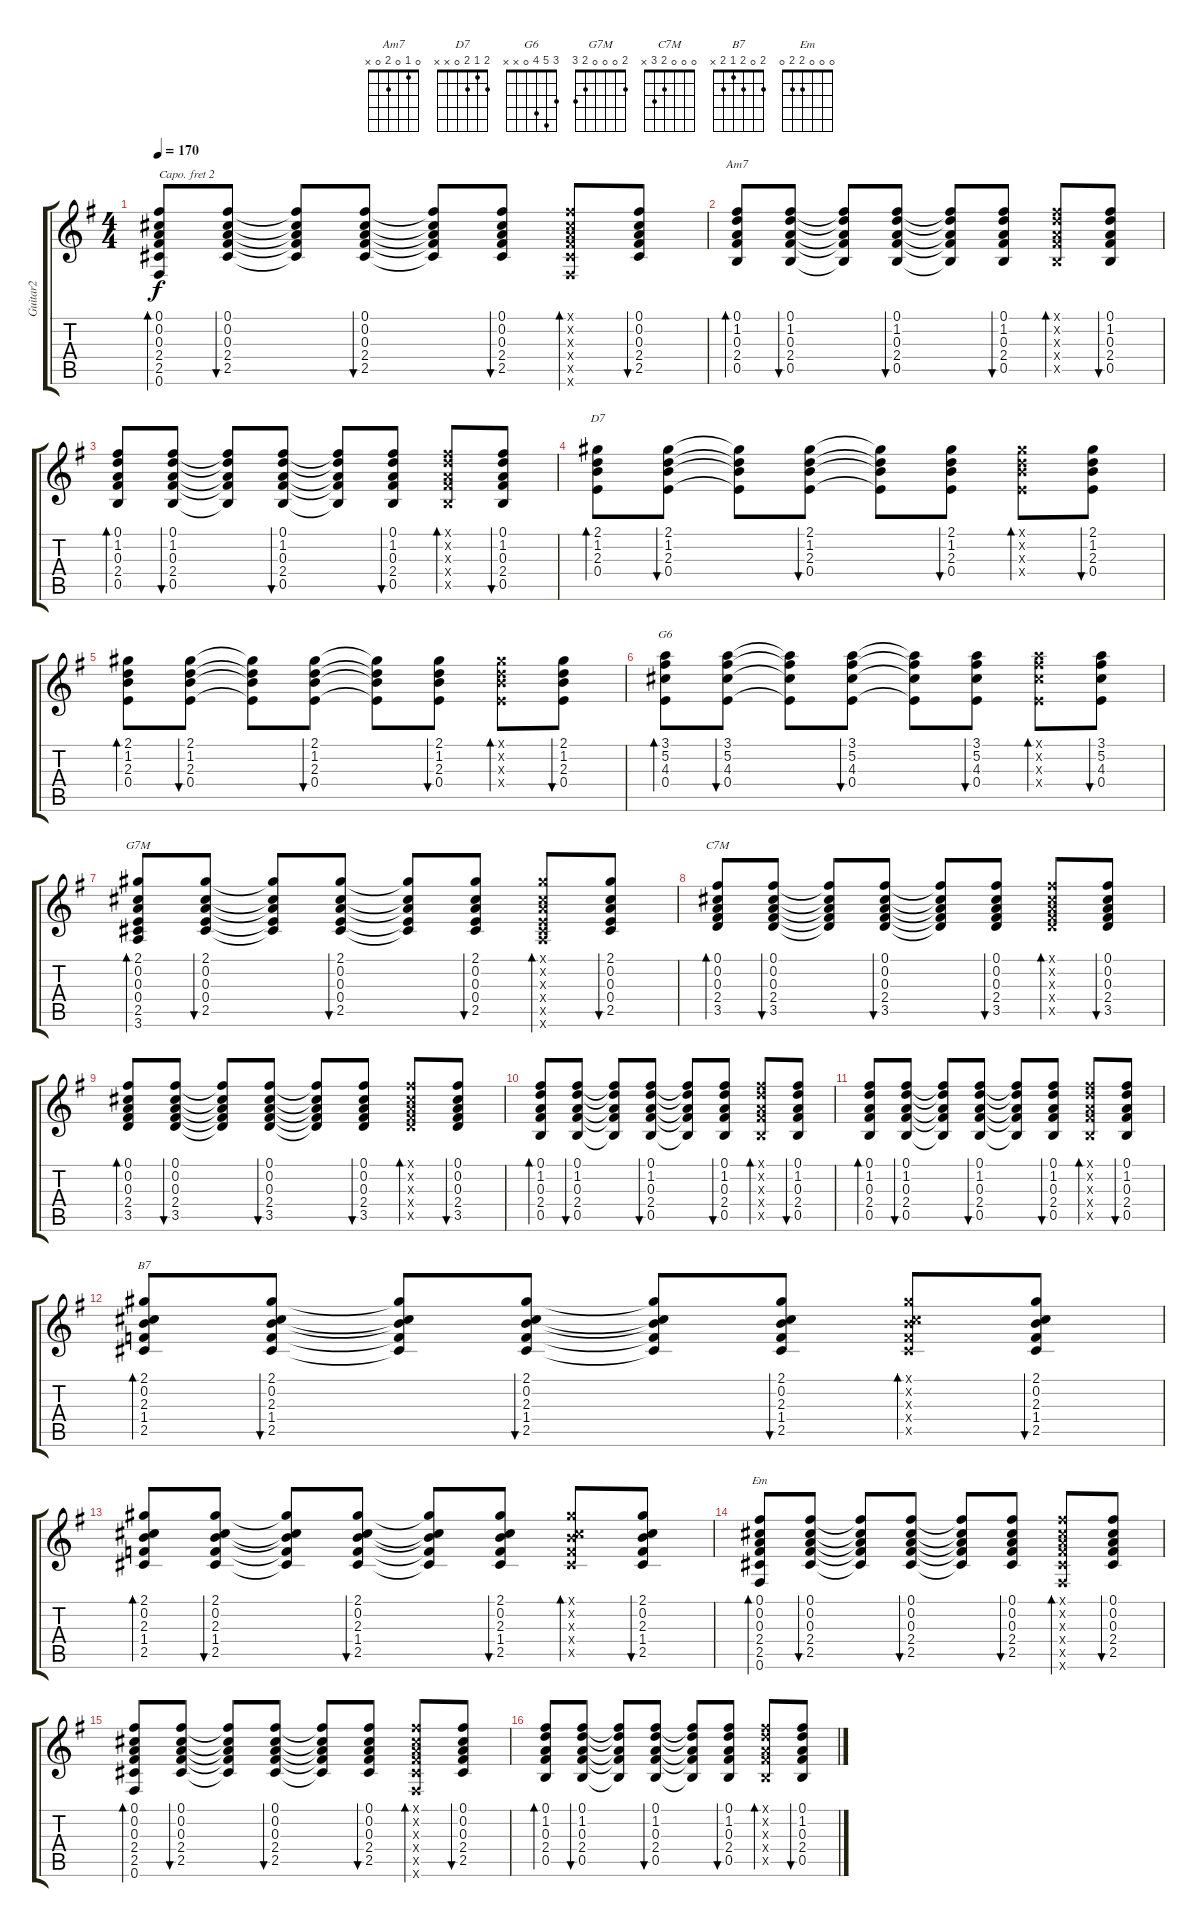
\track ("Guitar2" "Guitar2") {instrument acousticguitarnylon}
\staff {score tabs}
\capo 2
\tuning (E4 B3 G3 D3 A2 E2) {hide}
\chord ("Am7" 0 1 0 2 0 x)
\chord ("D7" 2 1 2 0 x x)
\chord ("G6" 3 5 4 0 x x)
\chord ("G7M" 2 0 0 0 2 3)
\chord ("C7M" 0 0 0 2 3 x)
\chord ("B7" 2 0 2 1 2 x)
\chord ("Em" 0 0 0 2 2 0)
\ts (4 4)
\tempo 170
\clef g2
\ks eminor
(0.1 0.2 0.3 2.4 2.5 0.6).8{bd 60 dy f} (0.1 0.2 0.3 2.4 2.5).8{bu 60} (0.1{t} 0.2{t} 0.3{t} 2.4{t} 2.5{t}).8 (0.1 0.2 0.3 2.4 2.5).8{bu 60} (0.1{t} 0.2{t} 0.3{t} 2.4{t} 2.5{t}).8 (0.1 0.2 0.3 2.4 2.5).8{bu 60} (0.1{x} 0.2{x} 0.3{x} 2.4{x} 2.5{x} 0.6{x}).8{bd 60} (0.1 0.2 0.3 2.4 2.5).8{bu 60} |
(0.1 1.2 0.3 2.4 0.5).8{bd 60 ch "Am7"} (0.1 1.2 0.3 2.4 0.5).8{bu 60} (0.1{t} 1.2{t} 0.3{t} 2.4{t} 0.5{t}).8 (0.1 1.2 0.3 2.4 0.5).8{bu 60} (0.1{t} 1.2{t} 0.3{t} 2.4{t} 0.5{t}).8 (0.1 1.2 0.3 2.4 0.5).8{bu 60} (0.1{x} 1.2{x} 0.3{x} 2.4{x} 0.5{x}).8{bd 60} (0.1 1.2 0.3 2.4 0.5).8{bu 60} |
(0.1 1.2 0.3 2.4 0.5).8{bd 60} (0.1 1.2 0.3 2.4 0.5).8{bu 60} (0.1{t} 1.2{t} 0.3{t} 2.4{t} 0.5{t}).8 (0.1 1.2 0.3 2.4 0.5).8{bu 60} (0.1{t} 1.2{t} 0.3{t} 2.4{t} 0.5{t}).8 (0.1 1.2 0.3 2.4 0.5).8{bu 60} (0.1{x} 1.2{x} 0.3{x} 2.4{x} 0.5{x}).8{bd 60} (0.1 1.2 0.3 2.4 0.5).8{bu 60} |
(2.1 1.2 2.3 0.4).8{bd 60 ch "D7"} (2.1 1.2 2.3 0.4).8{bu 60} (2.1{t} 1.2{t} 2.3{t} 0.4{t}).8 (2.1 1.2 2.3 0.4).8{bu 60} (2.1{t} 1.2{t} 2.3{t} 0.4{t}).8 (2.1 1.2 2.3 0.4).8{bu 60} (2.1{x} 1.2{x} 2.3{x} 0.4{x}).8{bd 60} (2.1 1.2 2.3 0.4).8{bu 60} |
(2.1 1.2 2.3 0.4).8{bd 60} (2.1 1.2 2.3 0.4).8{bu 60} (2.1{t} 1.2{t} 2.3{t} 0.4{t}).8 (2.1 1.2 2.3 0.4).8{bu 60} (2.1{t} 1.2{t} 2.3{t} 0.4{t}).8 (2.1 1.2 2.3 0.4).8{bu 60} (2.1{x} 1.2{x} 2.3{x} 0.4{x}).8{bd 60} (2.1 1.2 2.3 0.4).8{bu 60} |
(3.1 5.2 4.3 0.4).8{bd 60 ch "G6"} (3.1 5.2 4.3 0.4).8{bu 60} (3.1{t} 5.2{t} 4.3{t} 0.4{t}).8 (3.1 5.2 4.3 0.4).8{bu 60} (3.1{t} 5.2{t} 4.3{t} 0.4{t}).8 (3.1 5.2 4.3 0.4).8{bu 60} (3.1{x} 5.2{x} 4.3{x} 0.4{x}).8{bd 60} (3.1 5.2 4.3 0.4).8{bu 60} |
(2.1 0.2 0.3 0.4 2.5 3.6).8{bd 60 ch "G7M"} (2.1 0.2 0.3 0.4 2.5).8{bu 60} (2.1{t} 0.2{t} 0.3{t} 0.4{t} 2.5{t}).8 (2.1 0.2 0.3 0.4 2.5).8{bu 60} (2.1{t} 0.2{t} 0.3{t} 0.4{t} 2.5{t}).8 (2.1 0.2 0.3 0.4 2.5).8{bu 60} (2.1{x} 0.2{x} 0.3{x} 0.4{x} 2.5{x} 3.6{x}).8{bd 60} (2.1 0.2 0.3 0.4 2.5).8{bu 60} |
(0.1 0.2 0.3 2.4 3.5).8{bd 60 ch "C7M"} (0.1 0.2 0.3 2.4 3.5).8{bu 60} (0.1{t} 0.2{t} 0.3{t} 2.4{t} 3.5{t}).8 (0.1 0.2 0.3 2.4 3.5).8{bu 60} (0.1{t} 0.2{t} 0.3{t} 2.4{t} 3.5{t}).8 (0.1 0.2 0.3 2.4 3.5).8{bu 60} (0.1{x} 0.2{x} 0.3{x} 2.4{x} 3.5{x}).8{bd 60} (0.1 0.2 0.3 2.4 3.5).8{bu 60} |
(0.1 0.2 0.3 2.4 3.5).8{bd 60} (0.1 0.2 0.3 2.4 3.5).8{bu 60} (0.1{t} 0.2{t} 0.3{t} 2.4{t} 3.5{t}).8 (0.1 0.2 0.3 2.4 3.5).8{bu 60} (0.1{t} 0.2{t} 0.3{t} 2.4{t} 3.5{t}).8 (0.1 0.2 0.3 2.4 3.5).8{bu 60} (0.1{x} 0.2{x} 0.3{x} 2.4{x} 3.5{x}).8{bd 60} (0.1 0.2 0.3 2.4 3.5).8{bu 60} |
(0.1 1.2 0.3 2.4 0.5).8{bd 60} (0.1 1.2 0.3 2.4 0.5).8{bu 60} (0.1{t} 1.2{t} 0.3{t} 2.4{t} 0.5{t}).8 (0.1 1.2 0.3 2.4 0.5).8{bu 60} (0.1{t} 1.2{t} 0.3{t} 2.4{t} 0.5{t}).8 (0.1 1.2 0.3 2.4 0.5).8{bu 60} (0.1{x} 1.2{x} 0.3{x} 2.4{x} 0.5{x}).8{bd 60} (0.1 1.2 0.3 2.4 0.5).8{bu 60} |
(0.1 1.2 0.3 2.4 0.5).8{bd 60} (0.1 1.2 0.3 2.4 0.5).8{bu 60} (0.1{t} 1.2{t} 0.3{t} 2.4{t} 0.5{t}).8 (0.1 1.2 0.3 2.4 0.5).8{bu 60} (0.1{t} 1.2{t} 0.3{t} 2.4{t} 0.5{t}).8 (0.1 1.2 0.3 2.4 0.5).8{bu 60} (0.1{x} 1.2{x} 0.3{x} 2.4{x} 0.5{x}).8{bd 60} (0.1 1.2 0.3 2.4 0.5).8{bu 60} |
(2.1 0.2 2.3 1.4 2.5).8{bd 60 ch "B7"} (2.1 0.2 2.3 1.4 2.5).8{bu 60} (2.1{t} 0.2{t} 2.3{t} 1.4{t} 2.5{t}).8 (2.1 0.2 2.3 1.4 2.5).8{bu 60} (2.1{t} 0.2{t} 2.3{t} 1.4{t} 2.5{t}).8 (2.1 0.2 2.3 1.4 2.5).8{bu 60} (2.1{x} 0.2{x} 2.3{x} 1.4{x} 2.5{x}).8{bd 60} (2.1 0.2 2.3 1.4 2.5).8{bu 60} |
(2.1 0.2 2.3 1.4 2.5).8{bd 60} (2.1 0.2 2.3 1.4 2.5).8{bu 60} (2.1{t} 0.2{t} 2.3{t} 1.4{t} 2.5{t}).8 (2.1 0.2 2.3 1.4 2.5).8{bu 60} (2.1{t} 0.2{t} 2.3{t} 1.4{t} 2.5{t}).8 (2.1 0.2 2.3 1.4 2.5).8{bu 60} (2.1{x} 0.2{x} 2.3{x} 1.4{x} 2.5{x}).8{bd 60} (2.1 0.2 2.3 1.4 2.5).8{bu 60} |
(0.1 0.2 0.3 2.4 2.5 0.6).8{bd 60 ch "Em"} (0.1 0.2 0.3 2.4 2.5).8{bu 60} (0.1{t} 0.2{t} 0.3{t} 2.4{t} 2.5{t}).8 (0.1 0.2 0.3 2.4 2.5).8{bu 60} (0.1{t} 0.2{t} 0.3{t} 2.4{t} 2.5{t}).8 (0.1 0.2 0.3 2.4 2.5).8{bu 60} (0.1{x} 0.2{x} 0.3{x} 2.4{x} 2.5{x} 0.6{x}).8{bd 60} (0.1 0.2 0.3 2.4 2.5).8{bu 60} |
(0.1 0.2 0.3 2.4 2.5 0.6).8{bd 60} (0.1 0.2 0.3 2.4 2.5).8{bu 60} (0.1{t} 0.2{t} 0.3{t} 2.4{t} 2.5{t}).8 (0.1 0.2 0.3 2.4 2.5).8{bu 60} (0.1{t} 0.2{t} 0.3{t} 2.4{t} 2.5{t}).8 (0.1 0.2 0.3 2.4 2.5).8{bu 60} (0.1{x} 0.2{x} 0.3{x} 2.4{x} 2.5{x} 0.6{x}).8{bd 60} (0.1 0.2 0.3 2.4 2.5).8{bu 60} |
(0.1 1.2 0.3 2.4 0.5).8{bd 60} (0.1 1.2 0.3 2.4 0.5).8{bu 60} (0.1{t} 1.2{t} 0.3{t} 2.4{t} 0.5{t}).8 (0.1 1.2 0.3 2.4 0.5).8{bu 60} (0.1{t} 1.2{t} 0.3{t} 2.4{t} 0.5{t}).8 (0.1 1.2 0.3 2.4 0.5).8{bu 60} (0.1{x} 1.2{x} 0.3{x} 2.4{x} 0.5{x}).8{bd 60} (0.1 1.2 0.3 2.4 0.5).8{bu 60}
